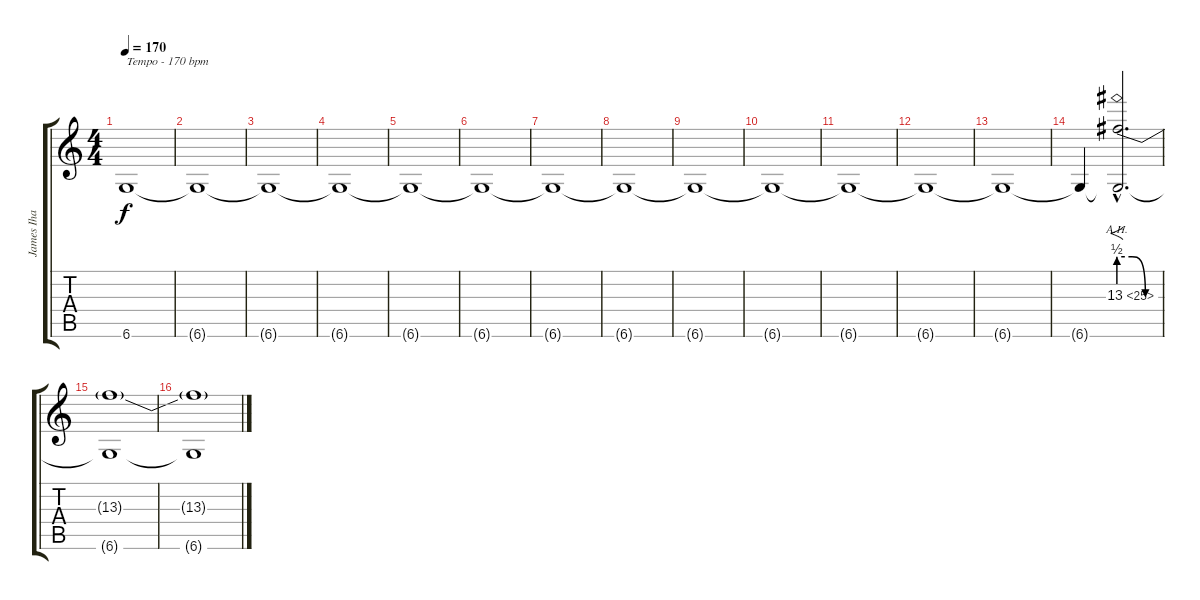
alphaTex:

\track ("James Iha - Rythm Guitar" "James Iha ") {instrument acousticguitarnylon}
\staff {score tabs}
\tuning (Db4 Ab3 E3 B2 Gb2 Db2) {hide}
\ts (4 4)
\tempo 170
\clef g2
\ks c
6.6.1{txt "Tempo - 170 bpm" dy f volume 0 instrument lead1square} |
6.6{t}.1{volume 0} |
6.6{t}.1{volume 2} |
6.6{t}.1{volume 3} |
6.6{t}.1{volume 4} |
6.6{t}.1{volume 5} |
6.6{t}.1{volume 6} |
6.6{t}.1{volume 7} |
6.6{t}.1{volume 8} |
6.6{t}.1{volume 8} |
6.6{t}.1{volume 8} |
6.6{t}.1{volume 8} |
6.6{t}.1{volume 8} |
6.6{t}.4{volume 8} (13.3{be (custom 0 2 20 2 40 0 60 0) ah 12 hac} 6.6{hac t}).2{f d volume 5 instrument lead1square} |
(13.3{t} 6.6{t}).1{volume 8 instrument lead1square} |
(13.3{t} 6.6{t}).1{volume 7}
